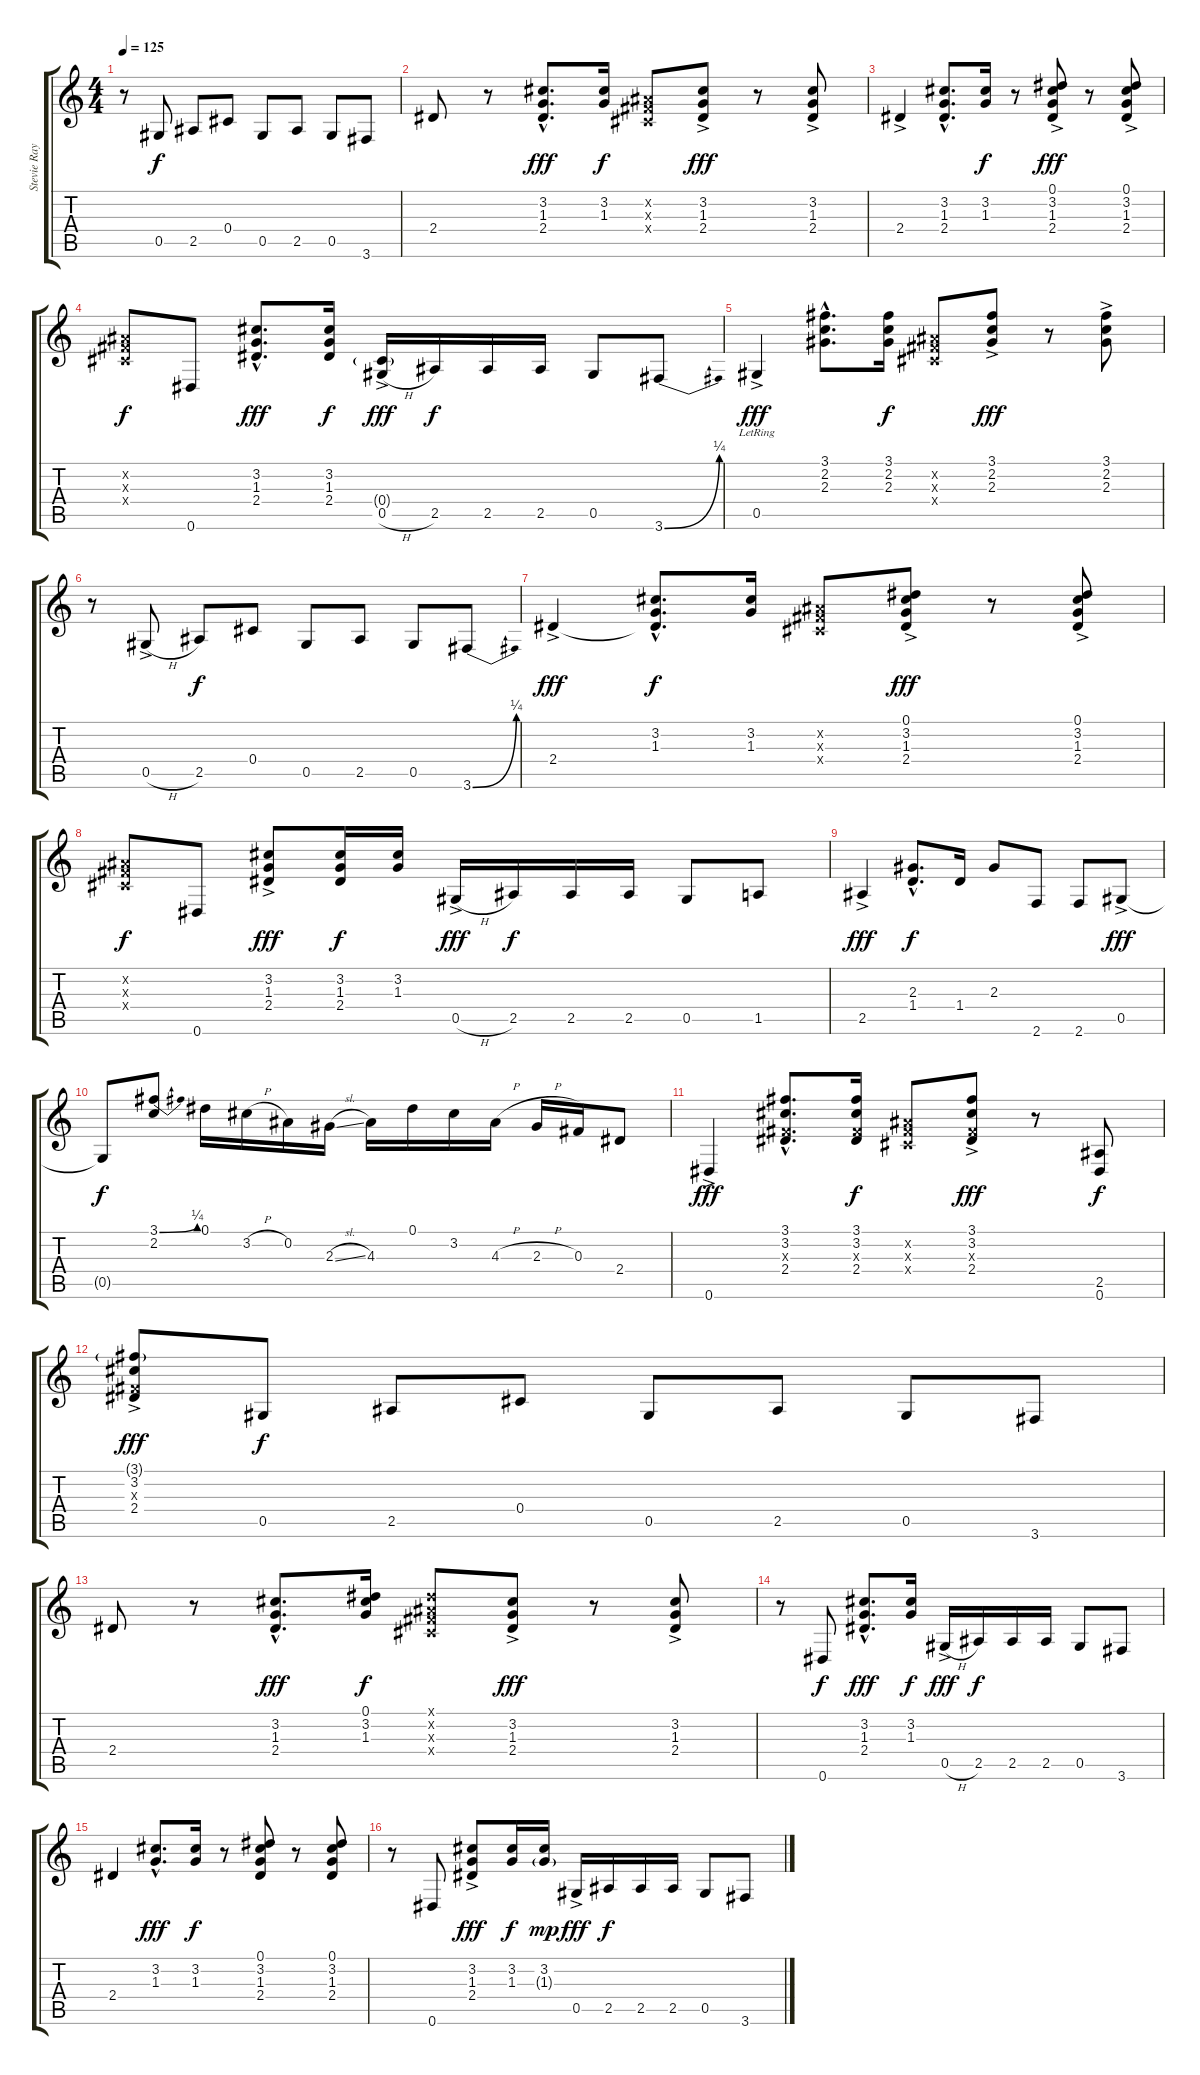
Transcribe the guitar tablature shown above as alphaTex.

\track ("Stevie Ray Vaughan" "Stevie Ray") {instrument overdrivenguitar}
\staff {score tabs}
\tuning (Eb4 Bb3 Gb3 Db3 Ab2 Eb2) {hide}
\ts (4 4)
\tempo 125
\tempo 120
\tempo 125
\clef g2
\ks c
r.8{dy f instrument distortionguitar} 0.5.8 2.5.8 0.4.8 0.5.8 2.5.8 0.5.8 3.6.8 |
2.4.8 r.8 (3.2{hac} 1.3{hac} 2.4{hac}).8{d dy fff} (3.2 1.3).16{dy f} (0.2{x} 0.3{x} 0.4{x}).8 (3.2{ac} 1.3{ac} 2.4{ac}).8{dy fff} r.8 (3.2{ac} 1.3{ac} 2.4{ac}).8 |
2.4{ac}.4 (3.2{hac} 1.3{hac} 2.4{hac}).8{d} (3.2 1.3).16{dy f} r.8 (0.1{ac} 3.2{ac} 1.3{ac} 2.4{ac}).8{dy fff} r.8 (0.1{ac} 3.2{ac} 1.3{ac} 2.4{ac}).8 |
(0.2{x} 0.3{x} 0.4{x}).8{dy f} 0.6.8 (3.2{hac} 1.3{hac} 2.4{hac}).8{d dy fff} (3.2 1.3 2.4).16{dy f} (0.4{g} 0.5{h ac}).16{dy fff} 2.5.16{dy f} 2.5.16 2.5.16 0.5.8 3.6{be (bend 0 0 60 1)}.8 |
0.5{ac lr}.4{dy fff} (3.1{hac} 2.2{hac} 2.3{hac}).8{d} (3.1 2.2 2.3).16{dy f} (0.2{x} 0.3{x} 0.4{x}).8 (3.1{ac} 2.2{ac} 2.3{ac}).8{dy fff} r.8 (3.1{ac} 2.2{ac} 2.3{ac}).8 |
r.8 0.5{h ac}.8 2.5.8{dy f} 0.4.8 0.5.8 2.5.8 0.5.8 3.6{be (bend 0 0 60 1)}.8 |
2.4{ac}.4{dy fff} (3.2{hac} 1.3{hac} 2.4{hac t}).8{d dy f} (3.2 1.3).16 (0.2{x} 0.3{x} 0.4{x}).8 (0.1{ac} 3.2{ac} 1.3{ac} 2.4{ac}).8{dy fff} r.8 (0.1{ac} 3.2{ac} 1.3{ac} 2.4{ac}).8 |
(0.2{x} 0.3{x} 0.4{x}).8{dy f} 0.6.8 (3.2{ac} 1.3{ac} 2.4{ac}).8{dy fff} (3.2 1.3 2.4).16{dy f} (3.2 1.3).16 0.5{h ac}.16{dy fff} 2.5.16{dy f} 2.5.16 2.5.16 0.5.8 1.5.8 |
2.5{ac}.4{dy fff} (2.3{hac} 1.4{hac}).8{d dy f} 1.4.16 2.3.8 2.6.8 2.6.8 0.5{ac}.8{dy fff} |
0.5{t}.8{dy f} (3.1{be (bend 0 0 60 1)} 2.2).8 0.1.16 3.2{h}.16 0.2.16 2.3{sl}.16 4.3.16 0.1.16 3.2.16 4.3{h}.16 2.3{h}.16 0.3.16 2.4.8 |
0.6{ac}.4{dy fff} (3.1{hac} 3.2{hac} 0.3{hac x} 2.4{hac}).8{d} (3.1 3.2 0.3{x} 2.4).16{dy f} (0.2{x} 0.3{x} 0.4{x}).8 (3.1{ac} 3.2{ac} 0.3{x} 2.4{ac}).8{dy fff} r.8 (2.5 0.6).8{dy f} |
(3.1{g} 3.2{ac} 0.3{x} 2.4{ac}).8{dy fff} 0.5.8{dy f} 2.5.8 0.4.8 0.5.8 2.5.8 0.5.8 3.6.8 |
2.4.8 r.8 (3.2{hac} 1.3{hac} 2.4{hac}).8{d dy fff} (0.1 3.2 1.3).16{dy f} (0.1{x} 0.2{x} 0.3{x} 0.4{x}).8 (3.2{ac} 1.3{ac} 2.4{ac}).8{dy fff} r.8 (3.2{ac} 1.3{ac} 2.4{ac}).8 |
r.8 0.6.8{dy f} (3.2{hac} 1.3{hac} 2.4{hac}).8{d dy fff} (3.2 1.3).16{dy f} 0.5{h ac}.16{dy fff} 2.5.16{dy f} 2.5.16 2.5.16 0.5.8 3.6.8 |
2.4.4 (3.2{hac} 1.3{hac}).8{d dy fff} (3.2 1.3).16{dy f} r.8 (0.1 3.2 1.3 2.4).8 r.8 (0.1 3.2 1.3 2.4).8 |
r.8 0.6.8 (3.2{ac} 1.3{ac} 2.4{ac}).8{dy fff} (3.2 1.3).16{dy f} (3.2 1.3{g}).16{dy mp} 0.5{ac}.16{dy fff} 2.5.16{dy f} 2.5.16 2.5.16 0.5.8 3.6.8
